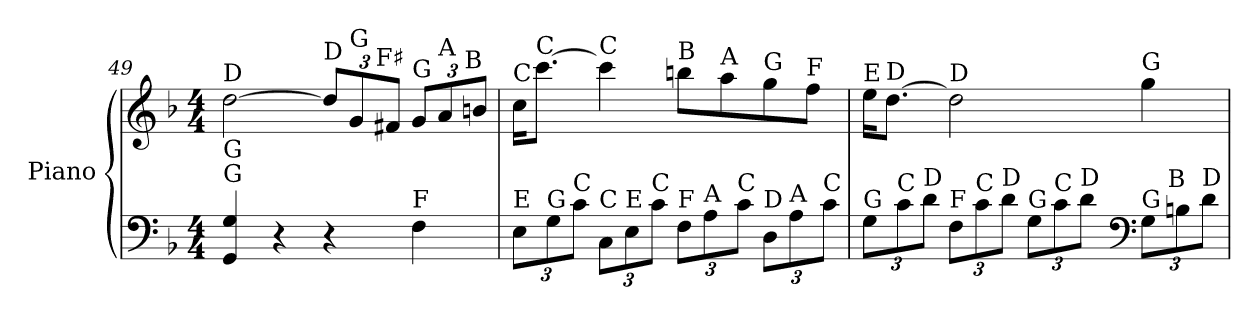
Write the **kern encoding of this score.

**kern	**kern
*part1	*part1
*staff2	*staff1
*I"Piano	*
*I'Pno.	*
*clefF4	*clefG2
*k[b-]	*k[b-]
*M4/4	*M4/4
=49	=49
!	!LO:TX:a:t=D
!LO:TX:a:t=G	!
!LO:TX:a:t=G	!
4GG/ 4G/	[2dd\
4r	.
*	*Xbrackettup
!	!LO:TX:a:t=D
4r	12dd/L]
!	!LO:TX:a:t=G
.	12g/
!	!LO:TX:a:t=F♯
.	12f#X/J
!	!LO:TX:a:t=G
!LO:TX:a:t=F	!
4F\	12g/L
!	!LO:TX:a:t=A
.	12a/
!	!LO:TX:a:t=B
.	12bn/J
!!LO:LB:g=z
=50	=50
*Xbrackettup	*
!	!LO:TX:a:t=C
!LO:TX:a:t=E	!
12E\L	16cc\KL
!	!LO:TX:a:t=C
.	[8.ccc\J
!LO:TX:a:t=G	!
12G\	.
!LO:TX:a:t=C	!
12c\J	.
!	!LO:TX:a:t=C
!LO:TX:a:t=C	!
12C\L	4ccc\]
!LO:TX:a:t=E	!
12E\	.
!LO:TX:a:t=C	!
12c\J	.
!	!LO:TX:a:t=B
!LO:TX:a:t=F	!
12F\L	8bbn\L
!LO:TX:a:t=A	!
12A\	.
!	!LO:TX:a:t=A
.	8aa\
!LO:TX:a:t=C	!
12c\J	.
!	!LO:TX:a:t=G
!LO:TX:a:t=D	!
12D\L	8gg\
!LO:TX:a:t=A	!
12A\	.
!	!LO:TX:a:t=F
.	8ff\J
!LO:TX:a:t=C	!
12c\J	.
=51	=51
!	!LO:TX:a:t=E
!LO:TX:a:t=G	!
12G\L	16ee\KL
!	!LO:TX:a:t=D
.	[8.dd\J
!LO:TX:a:t=C	!
12c\	.
!LO:TX:a:t=D	!
12d\J	.
!	!LO:TX:a:t=D
!LO:TX:a:t=F	!
12F\L	2dd\]
!LO:TX:a:t=C	!
12c\	.
!LO:TX:a:t=D	!
12d\J	.
!LO:TX:a:t=G	!
12G\L	.
!LO:TX:a:t=C	!
12c\	.
!LO:TX:a:t=D	!
12d\J	.
*clefF4	*
!	!LO:TX:a:t=G
!LO:TX:a:t=G	!
12G\L	4gg\
!LO:TX:a:t=B	!
12Bn\	.
!LO:TX:a:t=D	!
12d\J	.
=	=
*-	*-
